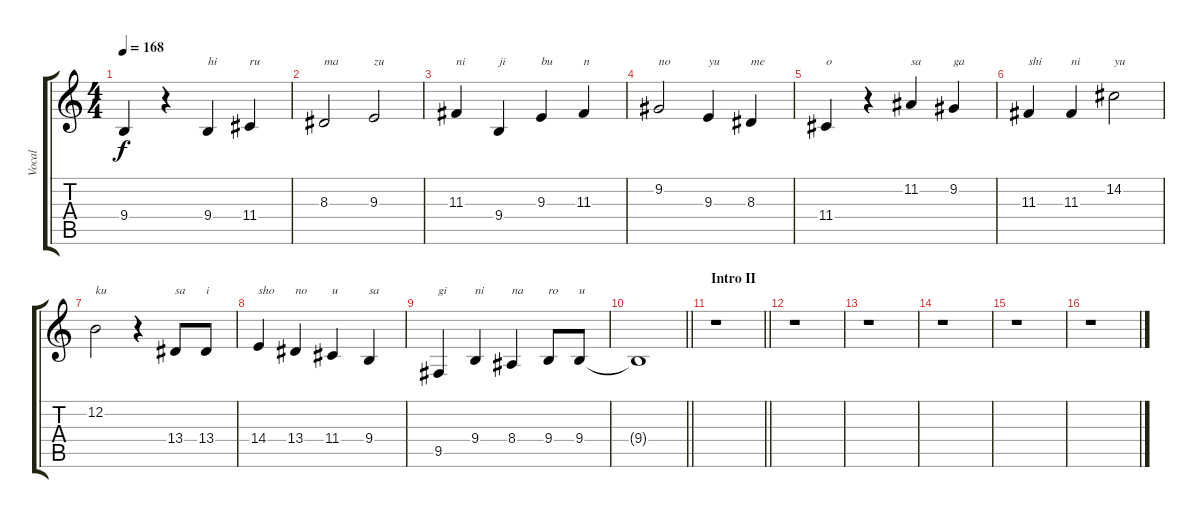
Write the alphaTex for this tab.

\track ("Vocal" "Vocal") {instrument violin}
\staff {score tabs}
\tuning (E4 B3 G3 D3 A2 E2) {hide}
\ts (4 4)
\tempo 168
\clef g2
\ks c
9.4{t}.4{dy f} r.4 9.4.4{txt "hi"} 11.4.4{txt "ru"} |
8.3.2{txt "ma"} 9.3.2{txt "zu"} |
11.3.4{txt "ni"} 9.4.4{txt "ji"} 9.3.4{txt "bu"} 11.3.4{txt "n"} |
9.2.2{txt "no"} 9.3.4{txt "yu"} 8.3.4{txt "me"} |
11.4.4{txt "o"} r.4 11.2.4{txt "sa"} 9.2.4{txt "ga"} |
11.3.4{txt "shi"} 11.3.4{txt "ni"} 14.2.2{txt "yu"} |
12.2.2{txt "ku"} r.4 13.4.8{txt "sa"} 13.4.8{txt "i"} |
14.4.4{txt "sho"} 13.4.4{txt "no"} 11.4.4{txt "u"} 9.4.4{txt "sa"} |
9.5.4{txt "gi"} 9.4.4{txt "ni"} 8.4.4{txt "na"} 9.4.8{txt "ro"} 9.4.8{txt "u"} |
\barLineRight lightlight
9.4{t}.1 |
\section ("" "Intro II")
\barLineRight lightlight
r.1 |
r.1 |
r.1 |
r.1 |
r.1 |
r.1
